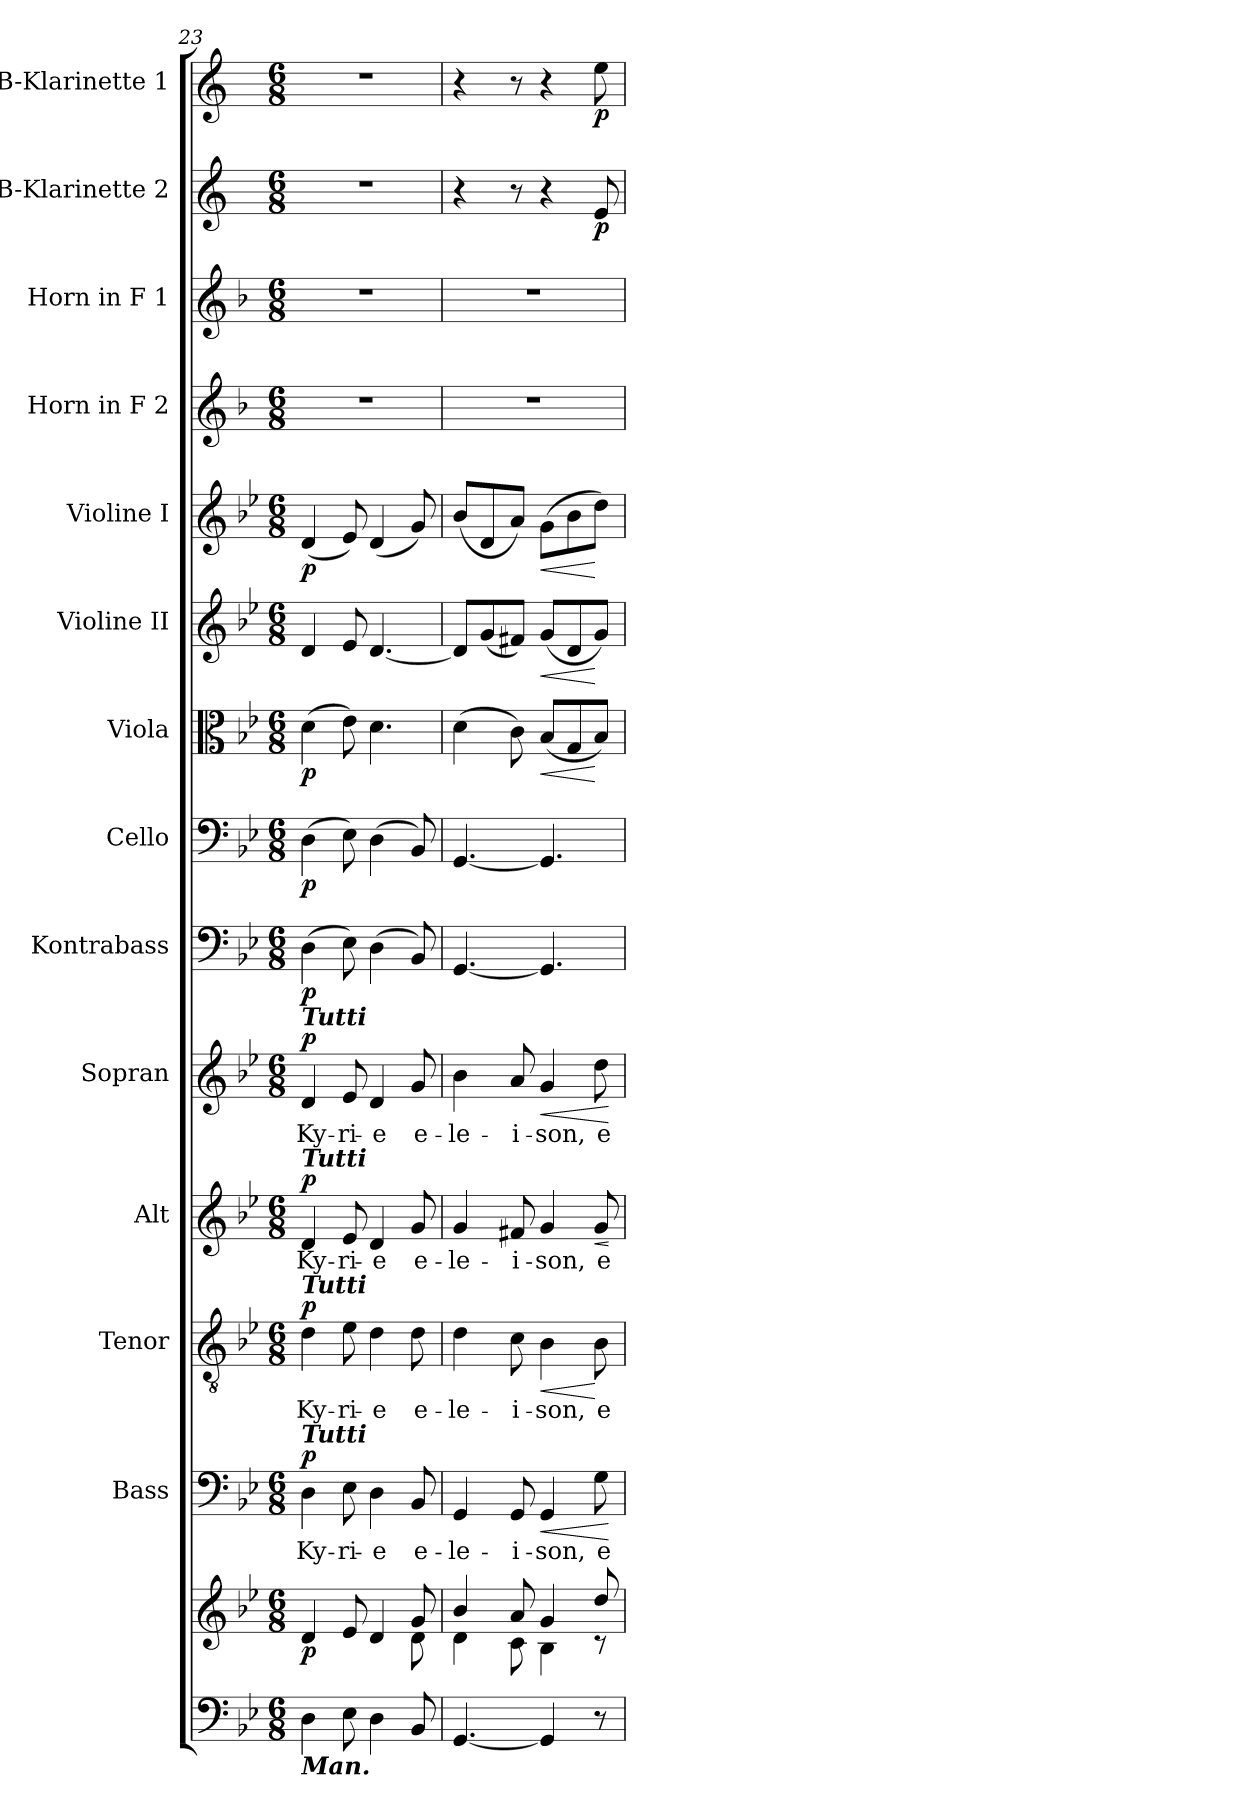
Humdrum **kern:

**kern	**kern	**dynam	**kern	**text	**dynam	**kern	**text	**dynam	**kern	**text	**dynam	**kern	**text	**dynam	**kern	**dynam	**kern	**dynam	**kern	**dynam	**kern	**dynam	**kern	**dynam	**kern	**kern	**kern	**dynam	**kern	**dynam
*part14	*part14	*part14	*part13	*part13	*part13	*part12	*part12	*part12	*part11	*part11	*part11	*part10	*part10	*part10	*part9	*part9	*part8	*part8	*part7	*part7	*part6	*part6	*part5	*part5	*part4	*part3	*part2	*part2	*part1	*part1
*staff15	*staff14	*staff14/15	*staff13	*staff13	*staff13	*staff12	*staff12	*staff12	*staff11	*staff11	*staff11	*staff10	*staff10	*staff10	*staff9	*staff9	*staff8	*staff8	*staff7	*staff7	*staff6	*staff6	*staff5	*staff5	*staff4	*staff3	*staff2	*staff2	*staff1	*staff1
*	*	*	*I"Bass	*	*	*I"Tenor	*	*	*I"Alt	*	*	*I"Sopran	*	*	*I"Kontrabass	*	*I"Cello	*	*I"Viola	*	*I"Violine II	*	*I"Violine I	*	*I"Horn in F 2	*I"Horn in F 1	*I"B-Klarinette 2	*	*I"B-Klarinette 1	*
*	*	*	*I'B.	*	*	*I'T.	*	*	*I'A.	*	*	*I'S.	*	*	*I'Kb.	*	*	*	*I'Vla.	*	*I'Vl. II	*	*I'Vl. I	*	*	*	*I'B Kl. 2	*	*I'B Kl. 1	*
*clefF4	*clefG2	*	*clefF4	*	*	*clefGv2	*	*	*clefG2	*	*	*clefG2	*	*	*clefF4	*	*clefF4	*	*clefC3	*	*clefG2	*	*clefG2	*	*clefG2	*clefG2	*clefG2	*	*clefG2	*
*	*	*	*	*	*	*	*	*	*	*	*	*	*	*	*ITrd7c12	*	*	*	*	*	*	*	*	*	*ITrd4c7	*ITrd4c7	*ITrd1c2	*	*ITrd1c2	*
*k[b-e-]	*k[b-e-]	*	*k[b-e-]	*	*	*k[b-e-]	*	*	*k[b-e-]	*	*	*k[b-e-]	*	*	*k[b-e-]	*	*k[b-e-]	*	*k[b-e-]	*	*k[b-e-]	*	*k[b-e-]	*	*k[b-e-]	*k[b-e-]	*k[b-e-]	*	*k[b-e-]	*
*B-:	*B-:	*	*B-:	*	*	*B-:	*	*	*B-:	*	*	*B-:	*	*	*B-:	*	*B-:	*	*B-:	*	*B-:	*	*B-:	*	*B-:	*B-:	*B-:	*	*B-:	*
*M6/8	*M6/8	*	*M6/8	*	*	*M6/8	*	*	*M6/8	*	*	*M6/8	*	*	*M6/8	*	*M6/8	*	*M6/8	*	*M6/8	*	*M6/8	*	*M6/8	*M6/8	*M6/8	*	*M6/8	*
=23	=23	=23	=23	=23	=23	=23	=23	=23	=23	=23	=23	=23	=23	=23	=23	=23	=23	=23	=23	=23	=23	=23	=23	=23	=23	=23	=23	=23	=23	=23
*	*^	*	*	*	*	*	*	*	*	*	*	*	*	*	*	*	*	*	*	*	*	*	*	*	*	*	*	*	*	*
!	!	!	!	!	!	!	!	!	!	!	!	!	!LO:TX:a:Bi:t=Tutti	!	!	!	!	!	!	!	!	!	!	!	!	!	!	!	!	!	!
!	!	!	!	!	!	!	!	!	!	!LO:TX:a:Bi:t=Tutti	!	!	!	!	!	!	!	!	!	!	!	!	!	!	!	!	!	!	!	!	!
!	!	!	!	!	!	!	!LO:TX:a:Bi:t=Tutti	!	!	!	!	!	!	!	!	!	!	!	!	!	!	!	!	!	!	!	!	!	!	!	!
!	!	!	!	!LO:TX:a:Bi:t=Tutti	!	!	!	!	!	!	!	!	!	!	!	!	!	!	!	!	!	!	!	!	!	!	!	!	!	!	!
!LO:TX:b:Bi:t=Man.	!	!	!	!	!	!	!	!	!	!	!	!	!	!	!	!	!	!	!	!	!	!	!	!	!	!	!	!	!	!	!
!	!	!	!LO:DY:b	!	!LO:LY:b	!LO:DY:a	!	!LO:LY:b	!LO:DY:a	!	!LO:LY:b	!LO:DY:a	!	!LO:LY:b	!LO:DY:a	!	!LO:DY:b	!	!LO:DY:b	!	!LO:DY:b	!	!	!	!LO:DY:b	!	!	!	!	!	!
4D\	4d/	4.ryy	p	4D\	Ky-	p	4d\	Ky-	p	4d/	Ky-	p	4d/	Ky-	p	(>4DD\	p	(>4D\	p	(>4d\	p	4d/	.	(<4d/	p	2.r	2.r	2.r	.	2.r	.
!	!	!	!	!	!LO:LY:b	!	!	!LO:LY:b	!	!	!LO:LY:b	!	!	!LO:LY:b	!	!	!	!	!	!	!	!	!	!	!	!	!	!	!	!	!
8E-\	8e-/	.	.	8E-\	-ri-	.	8e-\	-ri-	.	8e-/	-ri-	.	8e-/	-ri-	.	8EE-\)	.	8E-\)	.	8e-\)	.	8e-/	.	8e-/)	.	.	.	.	.	.	.
!	!	!	!	!	!LO:LY:b	!	!	!LO:LY:b	!	!	!LO:LY:b	!	!	!LO:LY:b	!	!	!	!	!	!	!	!	!	!	!	!	!	!	!	!	!
4D\	4d/	4ryy	.	4D\	-e	.	4d\	-e	.	4d/	-e	.	4d/	-e	.	(>4DD\	.	(>4D\	.	4.d\	.	[4.d/	.	(<4d/	.	.	.	.	.	.	.
!	!	!	!	!	!LO:LY:b	!	!	!LO:LY:b	!	!	!LO:LY:b	!	!	!LO:LY:b	!	!	!	!	!	!	!	!	!	!	!	!	!	!	!	!	!
8BB-/	8g/	8d\	.	8BB-/	e-	.	8d\	e-	.	8g/	e-	.	8g/	e-	.	8BBB-/)	.	8BB-/)	.	.	.	.	.	8g/)	.	.	.	.	.	.	.
=24	=24	=24	=24	=24	=24	=24	=24	=24	=24	=24	=24	=24	=24	=24	=24	=24	=24	=24	=24	=24	=24	=24	=24	=24	=24	=24	=24	=24	=24	=24	=24
!	!	!	!	!	!LO:LY:b	!	!	!LO:LY:b	!	!	!LO:LY:b	!	!	!LO:LY:b	!	!	!	!	!	!	!	!	!	!	!	!	!	!	!	!	!
[4.GG/	4b-/	4d\	.	4GG/	-le-	.	4d\	-le-	.	4g/	-le-	.	4b-\	-le-	.	[4.GGG/	.	[4.GG/	.	(>4d\	.	8d/L]	.	(<8b-/L	.	2.r	2.r	4r	.	4r	.
.	.	.	.	.	.	.	.	.	.	.	.	.	.	.	.	.	.	.	.	.	.	(<8g/	.	8d/	.	.	.	.	.	.	.
!	!	!	!	!	!LO:LY:b	!	!	!LO:LY:b	!	!	!LO:LY:b	!	!	!LO:LY:b	!	!	!	!	!	!	!	!	!	!	!	!	!	!	!	!	!
.	8a/	8c\	.	8GG/	-i-	.	8c\	-i-	.	8f#X/	-i-	.	8a/	-i-	.	.	.	.	.	8c\)	.	8f#X/J)	.	8a/J)	.	.	.	8r	.	8r	.
!	!	!	!	!	!LO:LY:b	!LO:HP:b	!	!LO:LY:b	!LO:HP:b	!	!LO:LY:b	!	!	!LO:LY:b	!LO:HP:b	!	!	!	!	!	!LO:HP:b	!	!LO:HP:b	!	!LO:HP:b	!	!	!	!	!	!
4GG/]	4g/	4B-\	.	4GG/	-son,	<	4B-\	-son,	<	4g/	-son,	.	4g/	-son,	<	4.GGG/]	.	4.GG/]	.	(<8B-/L	<	(<8g/L	<	(>8g\L	<	.	.	4r	.	4r	.
.	.	.	.	.	.	.	.	.	.	.	.	.	.	.	.	.	.	.	.	8G/	.	8d/	.	8b-\	.	.	.	.	.	.	.
!	!	!	!	!	!LO:LY:b	!	!	!LO:LY:b	!	!	!LO:LY:b	!LO:HP:b	!	!LO:LY:b	!	!	!	!	!	!	!	!	!	!	!	!	!	!	!LO:DY:b	!	!LO:DY:b
8r	8dd/	8rc	.	8G\	e-	.	8B-\	e-	[	8g/	e-	<	8dd\	e-	.	.	.	.	.	8B-/J)	[	8g/J)	[	8dd\J)	[	.	.	8d/	p	8dd\	p
*	*v	*v	*	*	*	*	*	*	*	*	*	*	*	*	*	*	*	*	*	*	*	*	*	*	*	*	*	*	*	*	*
.	.	.	.	.	[	.	.	.	.	.	[	.	.	[	.	.	.	.	.	.	.	.	.	.	.	.	.	.	.	.
=	=	=	=	=	=	=	=	=	=	=	=	=	=	=	=	=	=	=	=	=	=	=	=	=	=	=	=	=	=	=
*-	*-	*-	*-	*-	*-	*-	*-	*-	*-	*-	*-	*-	*-	*-	*-	*-	*-	*-	*-	*-	*-	*-	*-	*-	*-	*-	*-	*-	*-	*-
